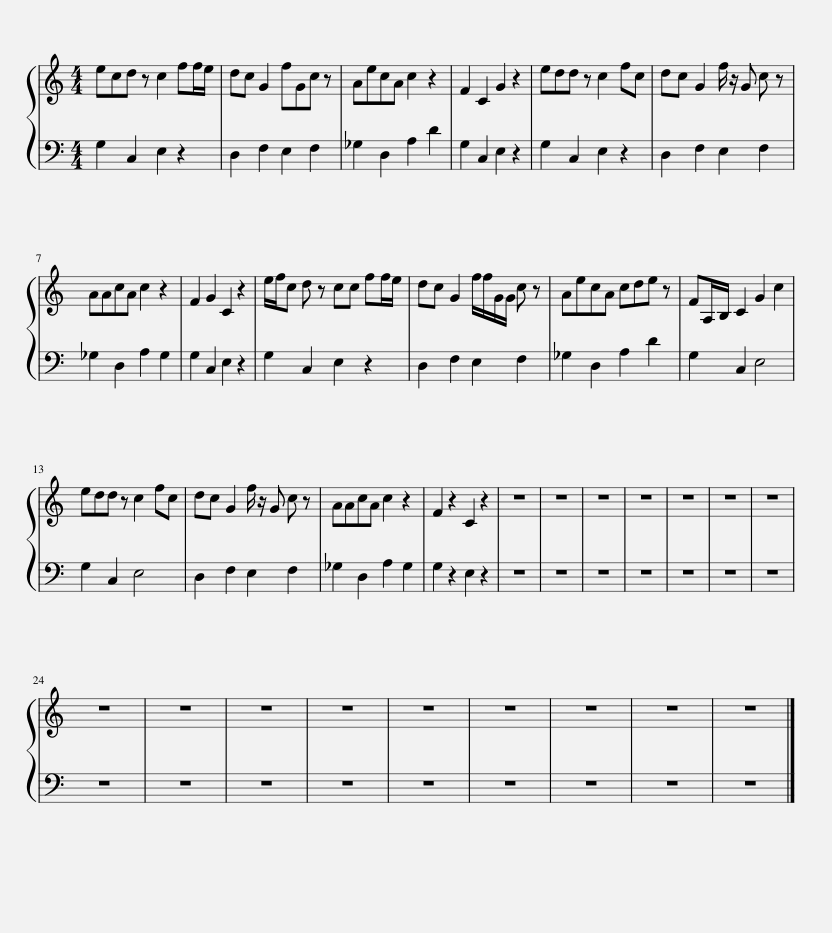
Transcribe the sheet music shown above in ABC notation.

X:1
%%score { 1 | 2 }
L:1/8
M:4/4
I:linebreak $
K:C
V:1 treble
V:2 bass
V:1
 ecd z c2 ff/e/ | dc G2 fGc z | AecA c2 z2 | F2 C2 G2 z2 | edd z c2 fc | %5
 dc G2 f/ z/ G c z |$ AAcA c2 z2 | F2 G2 C2 z2 | e/f/c d z cc ff/e/ | dc G2 f/f/G/G/ c z | %10
 AecA cde z | FA,/B,/ C2 G2 c2 |$ edd z c2 fc | dc G2 f/ z/ G c z | AAcA c2 z2 | %15
 F2 z2 C2 z2 | z8 | z8 | z8 | z8 | %20
 z8 | z8 | z8 |$ z8 | z8 | %25
 z8 | z8 | z8 | z8 | z8 | %30
 z8 | z8 |] %32
V:2
 G,2 C,2 E,2 z2 | D,2 F,2 E,2 F,2 | _G,2 D,2 A,2 D2 | G,2 C,2 E,2 z2 | G,2 C,2 E,2 z2 | %5
 D,2 F,2 E,2 F,2 |$ _G,2 D,2 A,2 G,2 | G,2 C,2 E,2 z2 | G,2 C,2 E,2 z2 | D,2 F,2 E,2 F,2 | %10
 _G,2 D,2 A,2 D2 | G,2 C,2 E,4 |$ G,2 C,2 E,4 | D,2 F,2 E,2 F,2 | _G,2 D,2 A,2 G,2 | %15
 G,2 z2 E,2 z2 | z8 | z8 | z8 | z8 | %20
 z8 | z8 | z8 |$ z8 | z8 | %25
 z8 | z8 | z8 | z8 | z8 | %30
 z8 | z8 |] %32
